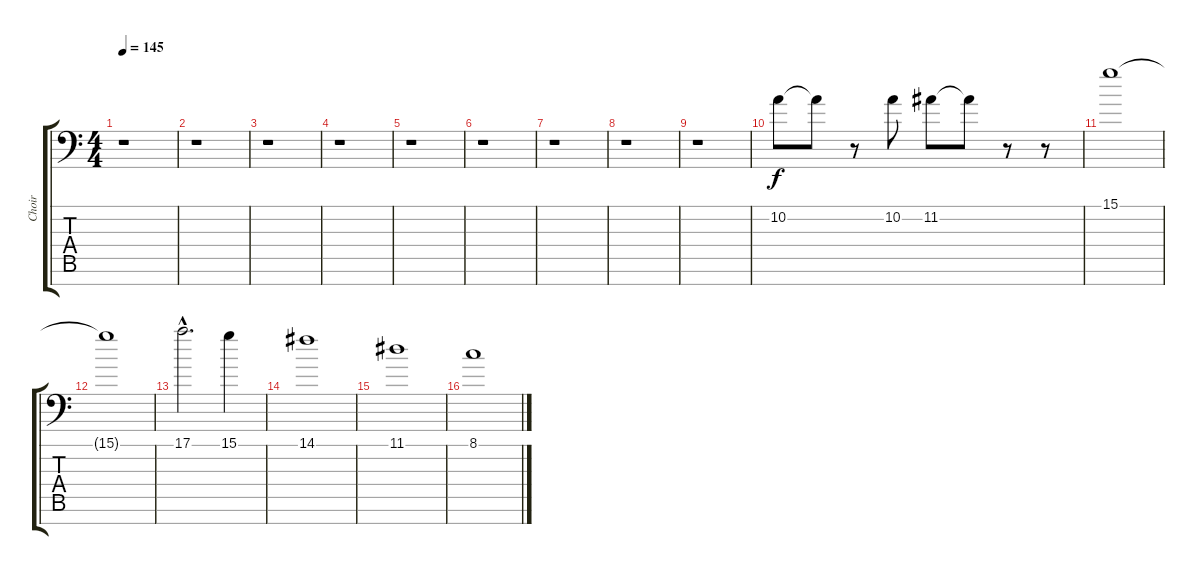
\track ("Choir" "Choir") {instrument choiraahs}
\staff {score tabs}
\tuning (E4 B3 G3 D3 A2 E2 C-1) {hide}
\ts (4 4)
\tempo 145
\clef f4
\ks c
r.1{dy f} |
r.1 |
r.1 |
r.1 |
r.1 |
r.1 |
r.1 |
r.1 |
r.1 |
10.2.8 10.2{t}.8 r.8 10.2.8 11.2.8 11.2{t}.8 r.8 r.8 |
15.1.1 |
15.1{t}.1 |
17.1{hac}.2{d} 15.1.4 |
14.1.1 |
11.1.1 |
8.1.1
